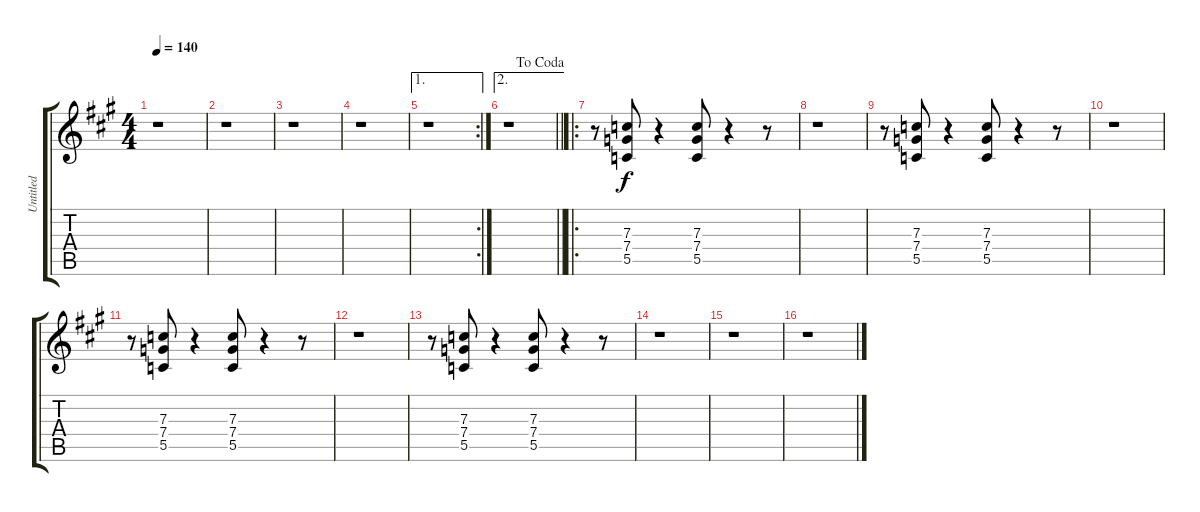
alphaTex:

\track ("Untitled" "Untitled") {instrument distortionguitar}
\staff {score tabs}
\tuning (D4 A3 F3 C3 G2 D2) {hide}
\ts (4 4)
\tempo 140
\clef g2
\ks a
r.1{dy f} |
r.1 |
r.1 |
r.1 |
\ae 1
\rc 2
r.1 |
\ae 2
\jump dacoda
\barLineRight lightlight
r.1 |
\ro
r.8 (7.3 7.4 5.5).8 r.4 (7.3 7.4 5.5).8 r.4 r.8 |
r.1 |
r.8 (7.3 7.4 5.5).8 r.4 (7.3 7.4 5.5).8 r.4 r.8 |
r.1 |
r.8 (7.3 7.4 5.5).8 r.4 (7.3 7.4 5.5).8 r.4 r.8 |
r.1 |
r.8 (7.3 7.4 5.5).8 r.4 (7.3 7.4 5.5).8 r.4 r.8 |
r.1 |
r.1 |
r.1
